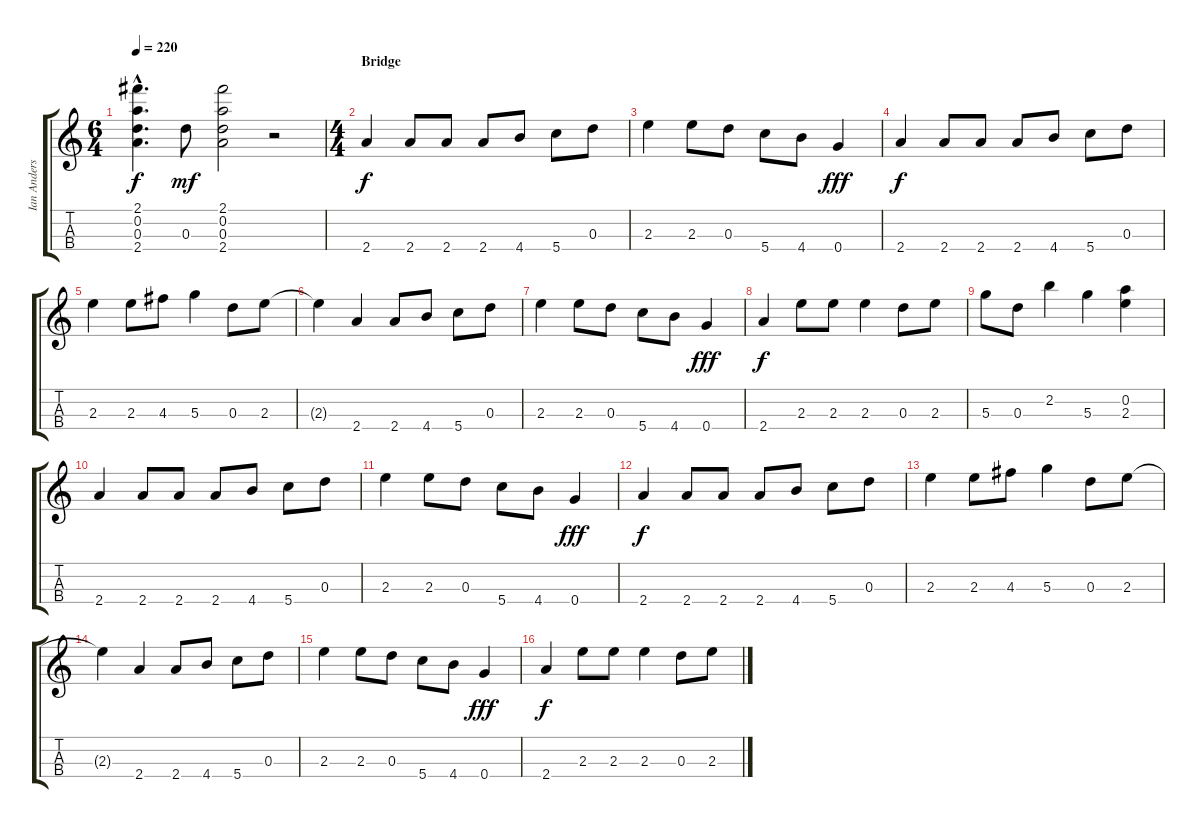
\track ("Ian Anderson (Mandolin)" "Ian Anders") {instrument banjo}
\staff {score tabs}
\tuning (E5 A4 D4 G3) {hide}
\displaytranspose 12
\ts (6 4)
\tempo 220
\clef g2
\ks c
(2.1{hac t} 0.2{hac t} 0.3{hac t} 2.4{hac t}).4{d dy f} 0.3.8{dy mf} (2.1 0.2 0.3 2.4).2 r.2 |
\ts (4 4)
\section ("" "Bridge")
2.4.4{dy f} 2.4.8 2.4.8 2.4.8 4.4.8 5.4.8 0.3.8 |
2.3.4 2.3.8 0.3.8 5.4.8 4.4.8 0.4.4{dy fff} |
2.4.4{dy f} 2.4.8 2.4.8 2.4.8 4.4.8 5.4.8 0.3.8 |
2.3.4 2.3.8 4.3.8 5.3.4 0.3.8 2.3.8 |
2.3{t}.4 2.4.4 2.4.8 4.4.8 5.4.8 0.3.8 |
2.3.4 2.3.8 0.3.8 5.4.8 4.4.8 0.4.4{dy fff} |
2.4.4{dy f} 2.3.8 2.3.8 2.3.4 0.3.8 2.3.8 |
5.3.8 0.3.8 2.2.4 5.3.4 (0.2 2.3).4 |
2.4.4 2.4.8 2.4.8 2.4.8 4.4.8 5.4.8 0.3.8 |
2.3.4 2.3.8 0.3.8 5.4.8 4.4.8 0.4.4{dy fff} |
2.4.4{dy f} 2.4.8 2.4.8 2.4.8 4.4.8 5.4.8 0.3.8 |
2.3.4 2.3.8 4.3.8 5.3.4 0.3.8 2.3.8 |
2.3{t}.4 2.4.4 2.4.8 4.4.8 5.4.8 0.3.8 |
2.3.4 2.3.8 0.3.8 5.4.8 4.4.8 0.4.4{dy fff} |
2.4.4{dy f} 2.3.8 2.3.8 2.3.4 0.3.8 2.3.8
